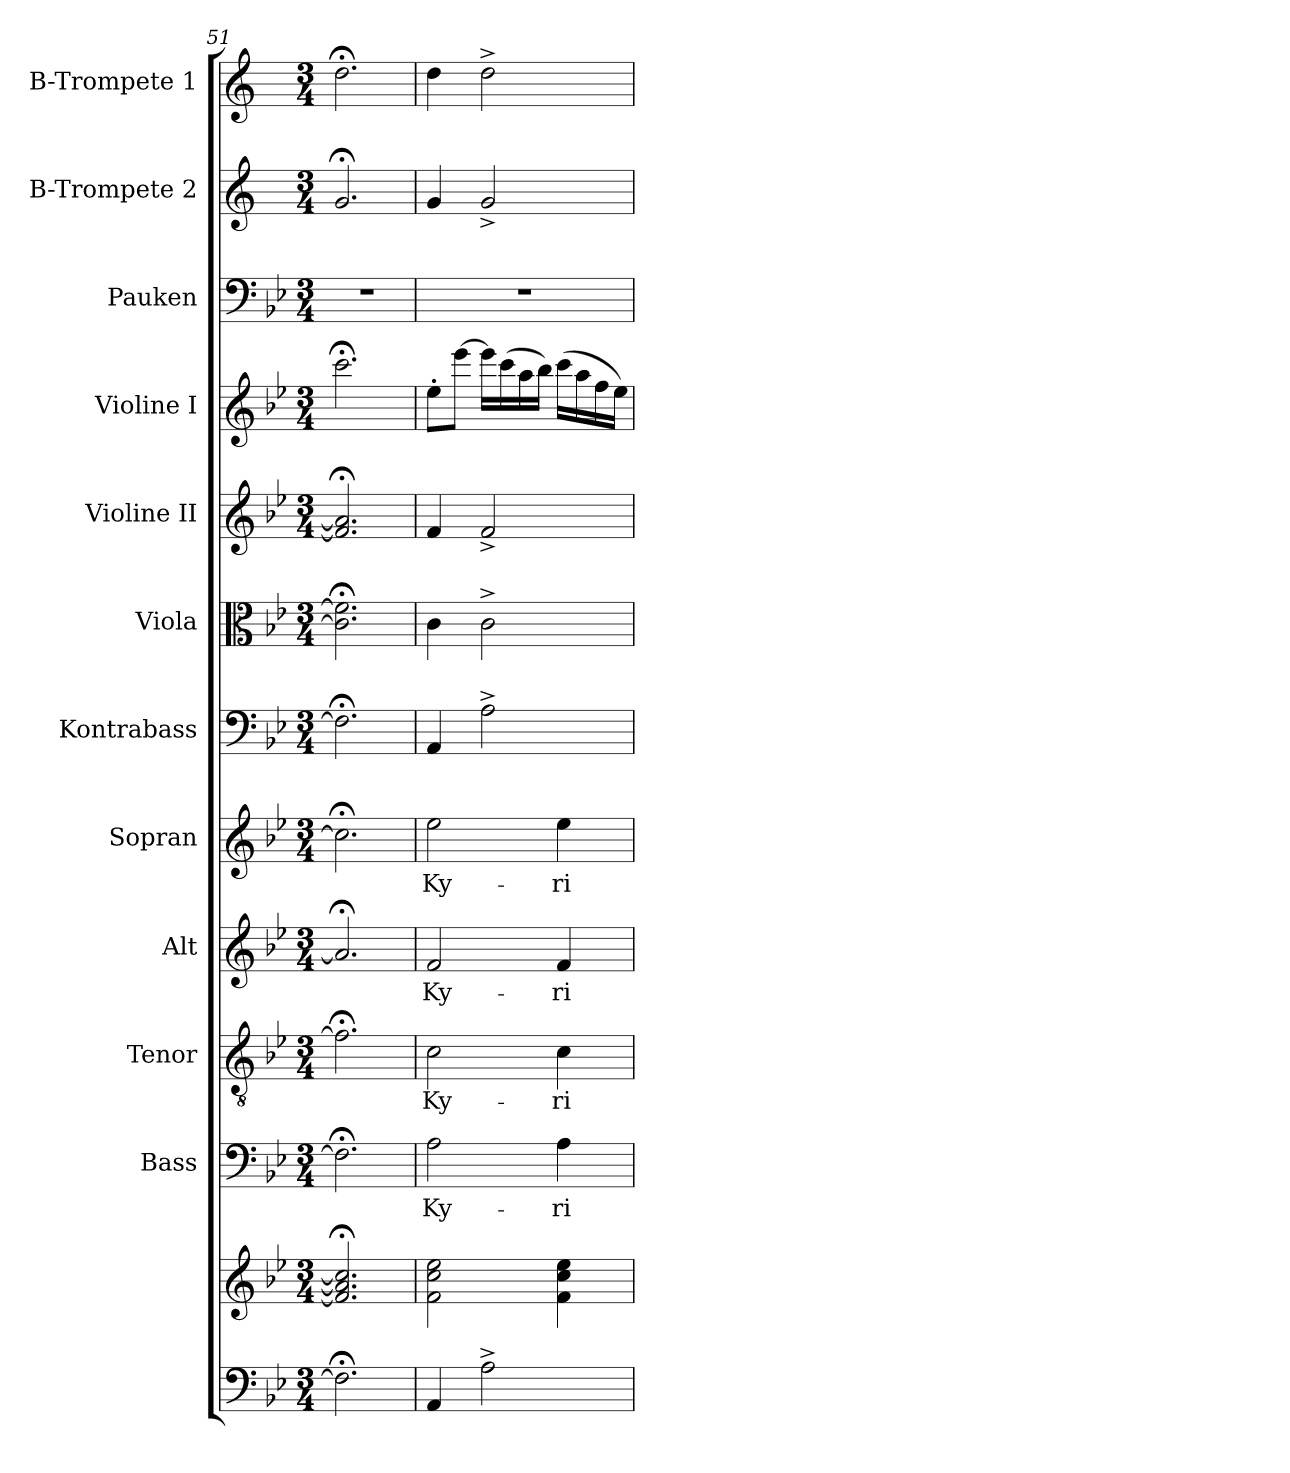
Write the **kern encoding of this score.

**kern	**kern	**kern	**text	**kern	**text	**kern	**text	**kern	**text	**kern	**kern	**kern	**kern	**kern	**kern	**kern
*part12	*part12	*part11	*part11	*part10	*part10	*part9	*part9	*part8	*part8	*part7	*part6	*part5	*part4	*part3	*part2	*part1
*staff13	*staff12	*staff11	*staff11	*staff10	*staff10	*staff9	*staff9	*staff8	*staff8	*staff7	*staff6	*staff5	*staff4	*staff3	*staff2	*staff1
*	*	*I"Bass	*	*I"Tenor	*	*I"Alt	*	*I"Sopran	*	*I"Kontrabass	*I"Viola	*I"Violine II	*I"Violine I	*I"Pauken	*I"B-Trompete 2	*I"B-Trompete 1
*	*	*I'B.	*	*I'T.	*	*I'A.	*	*I'S.	*	*I'Kb.	*I'Vla.	*I'Vl. II	*I'Vl. I	*I'Pk.	*I'B Trp. 2	*I'B Trp. 1
*clefF4	*clefG2	*clefF4	*	*clefGv2	*	*clefG2	*	*clefG2	*	*clefF4	*clefC3	*clefG2	*clefG2	*clefF4	*clefG2	*clefG2
*	*	*	*	*	*	*	*	*	*	*ITrd7c12	*	*	*	*	*ITrd1c2	*ITrd1c2
*k[b-e-]	*k[b-e-]	*k[b-e-]	*	*k[b-e-]	*	*k[b-e-]	*	*k[b-e-]	*	*k[b-e-]	*k[b-e-]	*k[b-e-]	*k[b-e-]	*k[b-e-]	*k[b-e-]	*k[b-e-]
*B-:	*B-:	*B-:	*	*B-:	*	*B-:	*	*B-:	*	*B-:	*B-:	*B-:	*B-:	*B-:	*B-:	*B-:
*M3/4	*M3/4	*M3/4	*	*M3/4	*	*M3/4	*	*M3/4	*	*M3/4	*M3/4	*M3/4	*M3/4	*M3/4	*M3/4	*M3/4
=51	=51	=51	=51	=51	=51	=51	=51	=51	=51	=51	=51	=51	=51	=51	=51	=51
2.F;<\]	2.f/];< 2.a/];< 2.cc/];<	2.F;<\]	.	2.f;<\]	.	2.a;</]	.	2.cc;<\]	.	2.FF;<\]	2.c\];< 2.f\];<	2.f/];< 2.a/];<	2.ccc;<\	2.r	2.f;</	2.cc;<\
=52	=52	=52	=52	=52	=52	=52	=52	=52	=52	=52	=52	=52	=52	=52	=52	=52
!	!	!	!LO:LY:b	!	!LO:LY:b	!	!LO:LY:b	!	!LO:LY:b	!	!	!	!	!	!	!
4AA/	2f\ 2cc\ 2ee-\	2A\	Ky-	2c\	Ky-	2f/	Ky-	2ee-\	Ky-	4AAA/	4c\	4f/	8ee-'>\L	2.r	4f/	4cc\
.	.	.	.	.	.	.	.	.	.	.	.	.	[8eee-\J	.	.	.
2A^>\	.	.	.	.	.	.	.	.	.	2AA^>\	2c^>\	2f^</	16eee-\LL]	.	2f^</	2cc^>\
.	.	.	.	.	.	.	.	.	.	.	.	.	(>16ccc\	.	.	.
.	.	.	.	.	.	.	.	.	.	.	.	.	16aa\	.	.	.
.	.	.	.	.	.	.	.	.	.	.	.	.	16bb-\JJ)	.	.	.
!	!	!	!LO:LY:b	!	!LO:LY:b	!	!LO:LY:b	!	!LO:LY:b	!	!	!	!	!	!	!
.	4f\ 4cc\ 4ee-\	4A\	-ri-	4c\	-ri-	4f/	-ri-	4ee-\	-ri-	.	.	.	(>16ccc\LL	.	.	.
.	.	.	.	.	.	.	.	.	.	.	.	.	16aa\	.	.	.
.	.	.	.	.	.	.	.	.	.	.	.	.	16ff\	.	.	.
.	.	.	.	.	.	.	.	.	.	.	.	.	16ee-\JJ)	.	.	.
=	=	=	=	=	=	=	=	=	=	=	=	=	=	=	=	=
*-	*-	*-	*-	*-	*-	*-	*-	*-	*-	*-	*-	*-	*-	*-	*-	*-
